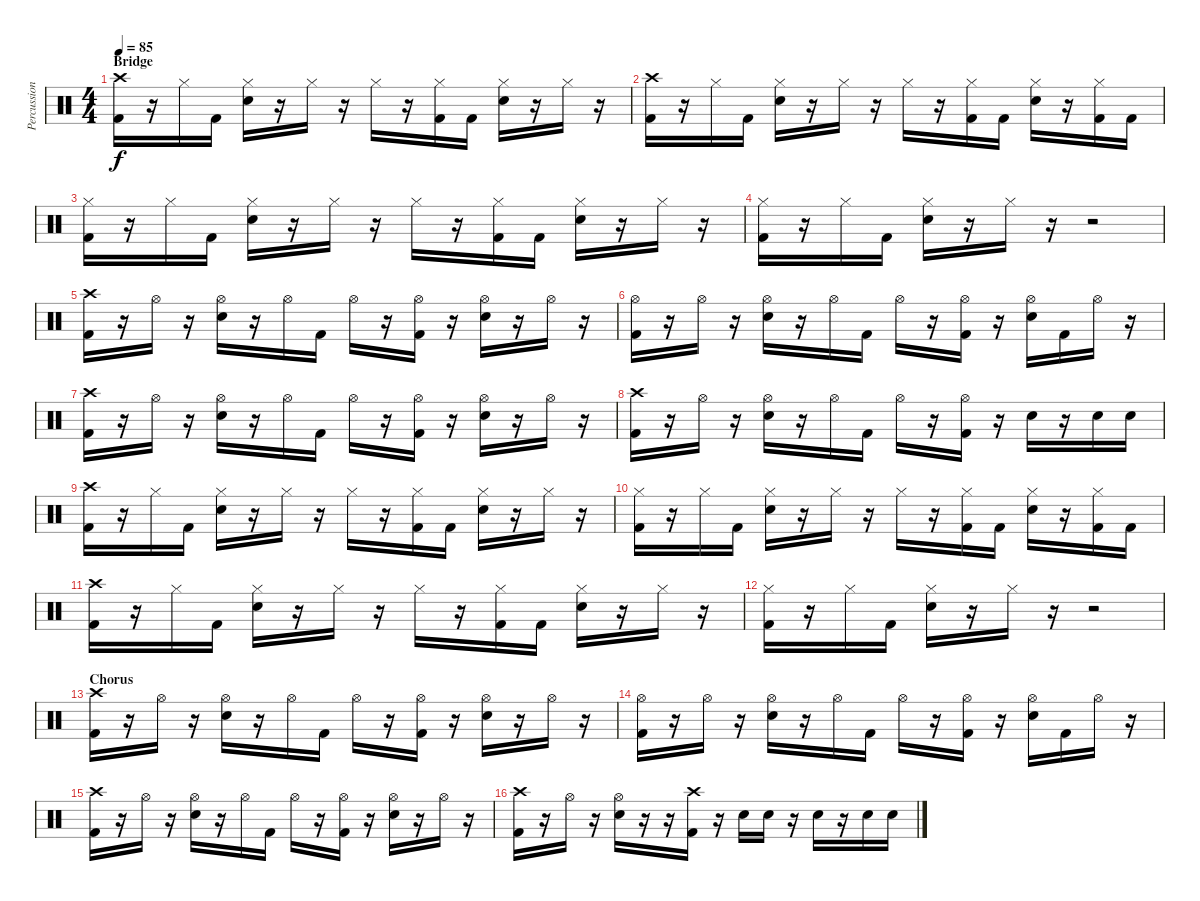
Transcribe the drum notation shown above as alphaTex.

\track ("Percussions" "Percussion") {instrument percussion}
\staff {score}
\articulation defaults
\ts (4 4)
\section ("" "Bridge")
\tempo 85
\clef neutral
\ks c
("Crash high (hit)" "Kick (hit) 2").16{dy f} r.16 "Hi-Hat (closed)".16 "Kick (hit) 2".16 ("Hi-Hat (closed)" "Electric Snare (hit)").16 r.16 "Hi-Hat (closed)".16 r.16 "Hi-Hat (closed)".16 r.16 ("Hi-Hat (closed)" "Kick (hit) 2").16 "Kick (hit) 2".16 ("Hi-Hat (closed)" "Electric Snare (hit)").16 r.16 "Hi-Hat (closed)".16 r.16 |
("Crash high (hit)" "Kick (hit) 2").16 r.16 "Hi-Hat (closed)".16 "Kick (hit) 2".16 ("Hi-Hat (closed)" "Electric Snare (hit)").16 r.16 "Hi-Hat (closed)".16 r.16 "Hi-Hat (closed)".16 r.16 ("Hi-Hat (closed)" "Kick (hit) 2").16 "Kick (hit) 2".16 ("Hi-Hat (closed)" "Electric Snare (hit)").16 r.16 ("Hi-Hat (closed)" "Kick (hit) 2").16 "Kick (hit) 2".16 |
("Hi-Hat (closed)" "Kick (hit) 2").16 r.16 "Hi-Hat (closed)".16 "Kick (hit) 2".16 ("Hi-Hat (closed)" "Electric Snare (hit)").16 r.16 "Hi-Hat (closed)".16 r.16 "Hi-Hat (closed)".16 r.16 ("Hi-Hat (closed)" "Kick (hit) 2").16 "Kick (hit) 2".16 ("Hi-Hat (closed)" "Electric Snare (hit)").16 r.16 "Hi-Hat (closed)".16 r.16 |
("Hi-Hat (closed)" "Kick (hit) 2").16 r.16 "Hi-Hat (closed)".16 "Kick (hit) 2".16 ("Hi-Hat (closed)" "Electric Snare (hit)").16 r.16 "Hi-Hat (closed)".16 r.16 r.2 |
("Crash high (hit)" "Kick (hit) 2").16 r.16 "Hi-Hat (open)".16 r.16 ("Hi-Hat (open)" "Electric Snare (hit)").16 r.16 "Hi-Hat (open)".16 "Kick (hit) 2".16 "Hi-Hat (open)".16 r.16 ("Hi-Hat (open)" "Kick (hit) 2").16 r.16 ("Hi-Hat (open)" "Electric Snare (hit)").16 r.16 "Hi-Hat (open)".16 r.16 |
("Hi-Hat (open)" "Kick (hit) 2").16 r.16 "Hi-Hat (open)".16 r.16 ("Hi-Hat (open)" "Electric Snare (hit)").16 r.16 "Hi-Hat (open)".16 "Kick (hit) 2".16 "Hi-Hat (open)".16 r.16 ("Hi-Hat (open)" "Kick (hit) 2").16 r.16 ("Hi-Hat (open)" "Electric Snare (hit)").16 "Kick (hit) 2".16 "Hi-Hat (open)".16 r.16 |
("Crash high (hit)" "Kick (hit) 2").16 r.16 "Hi-Hat (open)".16 r.16 ("Hi-Hat (open)" "Electric Snare (hit)").16 r.16 "Hi-Hat (open)".16 "Kick (hit) 2".16 "Hi-Hat (open)".16 r.16 ("Hi-Hat (open)" "Kick (hit) 2").16 r.16 ("Hi-Hat (open)" "Electric Snare (hit)").16 r.16 "Hi-Hat (open)".16 r.16 |
("Crash high (hit)" "Kick (hit) 2").16 r.16 "Hi-Hat (open)".16 r.16 ("Hi-Hat (open)" "Electric Snare (hit)").16 r.16 "Hi-Hat (open)".16 "Kick (hit) 2".16 "Hi-Hat (open)".16 r.16 ("Hi-Hat (open)" "Kick (hit) 2").16 r.16 "Electric Snare (hit)".16 r.16 "Electric Snare (hit)".16 "Electric Snare (hit)".16 |
("Crash high (hit)" "Kick (hit) 2").16 r.16 "Hi-Hat (closed)".16 "Kick (hit) 2".16 ("Hi-Hat (closed)" "Hand Clap (hit)").16 r.16 "Hi-Hat (closed)".16 r.16 "Hi-Hat (closed)".16 r.16 ("Hi-Hat (closed)" "Kick (hit) 2").16 "Kick (hit) 2".16 ("Hi-Hat (closed)" "Hand Clap (hit)").16 r.16 "Hi-Hat (closed)".16 r.16 |
("Hi-Hat (closed)" "Kick (hit) 2").16 r.16 "Hi-Hat (closed)".16 "Kick (hit) 2".16 ("Hi-Hat (closed)" "Hand Clap (hit)").16 r.16 "Hi-Hat (closed)".16 r.16 "Hi-Hat (closed)".16 r.16 ("Hi-Hat (closed)" "Kick (hit) 2").16 "Kick (hit) 2".16 ("Hi-Hat (closed)" "Hand Clap (hit)").16 r.16 ("Hi-Hat (closed)" "Kick (hit) 2").16 "Kick (hit) 2".16 |
("Crash high (hit)" "Kick (hit) 2").16 r.16 "Hi-Hat (closed)".16 "Kick (hit) 2".16 ("Hi-Hat (closed)" "Hand Clap (hit)").16 r.16 "Hi-Hat (closed)".16 r.16 "Hi-Hat (closed)".16 r.16 ("Hi-Hat (closed)" "Kick (hit) 2").16 "Kick (hit) 2".16 ("Hi-Hat (closed)" "Hand Clap (hit)").16 r.16 "Hi-Hat (closed)".16 r.16 |
("Hi-Hat (closed)" "Kick (hit) 2").16 r.16 "Hi-Hat (closed)".16 "Kick (hit) 2".16 ("Hi-Hat (closed)" "Hand Clap (hit)").16 r.16 "Hi-Hat (closed)".16 r.16 r.2 |
\section ("" "Chorus")
("Crash high (hit)" "Kick (hit) 2").16 r.16 "Hi-Hat (open)".16 r.16 ("Hi-Hat (open)" "Electric Snare (hit)").16 r.16 "Hi-Hat (open)".16 "Kick (hit) 2".16 "Hi-Hat (open)".16 r.16 ("Hi-Hat (open)" "Kick (hit) 2").16 r.16 ("Hi-Hat (open)" "Electric Snare (hit)").16 r.16 "Hi-Hat (open)".16 r.16 |
("Hi-Hat (open)" "Kick (hit) 2").16 r.16 "Hi-Hat (open)".16 r.16 ("Hi-Hat (open)" "Electric Snare (hit)").16 r.16 "Hi-Hat (open)".16 "Kick (hit) 2".16 "Hi-Hat (open)".16 r.16 ("Hi-Hat (open)" "Kick (hit) 2").16 r.16 ("Hi-Hat (open)" "Electric Snare (hit)").16 "Kick (hit) 2".16 "Hi-Hat (open)".16 r.16 |
("Crash high (hit)" "Kick (hit) 2").16 r.16 "Hi-Hat (open)".16 r.16 ("Hi-Hat (open)" "Electric Snare (hit)").16 r.16 "Hi-Hat (open)".16 "Kick (hit) 2".16 "Hi-Hat (open)".16 r.16 ("Hi-Hat (open)" "Kick (hit) 2").16 r.16 ("Hi-Hat (open)" "Electric Snare (hit)").16 r.16 "Hi-Hat (open)".16 r.16 |
("Crash high (hit)" "Kick (hit) 2").16 r.16 "Hi-Hat (open)".16 r.16 ("Hi-Hat (open)" "Electric Snare (hit)").16 r.16 r.16 ("Crash high (hit)" "Kick (hit) 2").16 r.16 "Electric Snare (hit)".16 "Electric Snare (hit)".16 r.16 "Electric Snare (hit)".16 r.16 "Electric Snare (hit)".16 "Electric Snare (hit)".16
